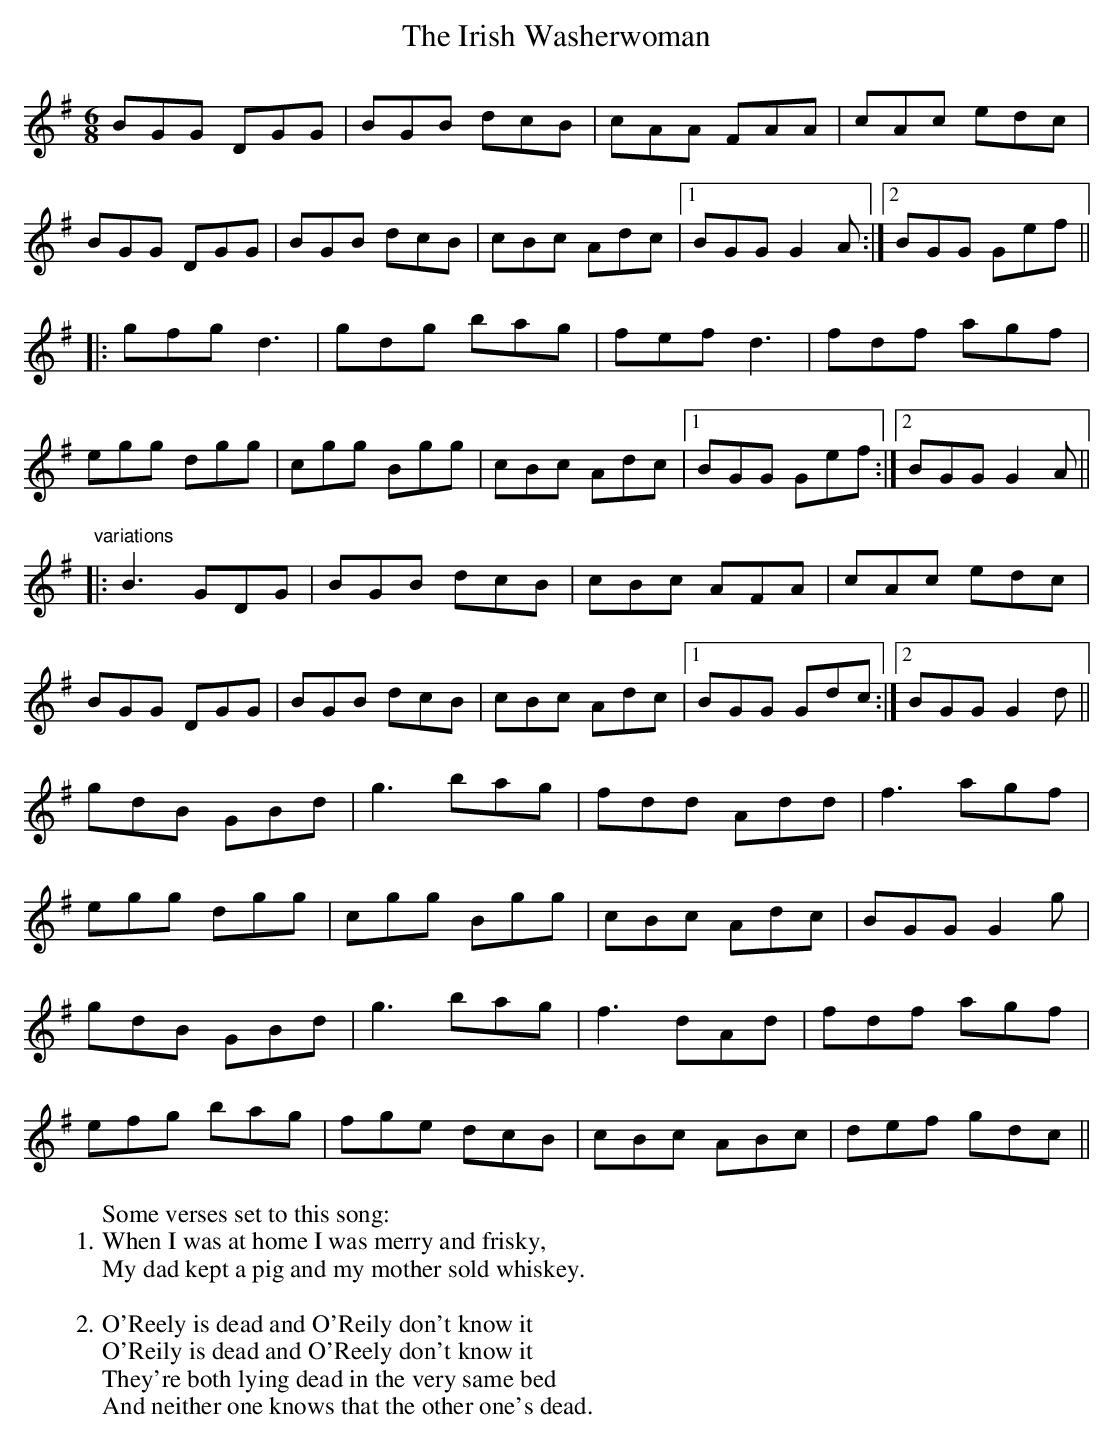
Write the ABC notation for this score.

X:1
T:Irish Washerwoman, The
M:6/8
K:G
BGG DGG|BGB dcB|cAA FAA|cAc edc|
BGG DGG|BGB dcB|cBc Adc|1 BGG G2A:|2 BGG Gef||
|:gfg d3|gdg bag|fef d3|fdf agf|
egg dgg|cgg Bgg|cBc Adc|1 BGG Gef:|2 BGG G2A||
"variations"
|:B3 GDG|BGB dcB|cBc AFA|cAc edc|
BGG DGG|BGB dcB|cBc Adc|1 BGG Gdc:|2 BGG G2d||
gdB GBd|g3 bag|fdd Add|f3 agf|
egg dgg|cgg Bgg|cBc Adc|BGG G2g|
gdB GBd|g3 bag|f3 dAd|fdf agf|
efg bag|fge dcB|cBc ABc|def gdc||
W:Some verses set to this song:
W:1. When I was at home I was merry and frisky,
W:   My dad kept a pig and my mother sold whiskey.
W:
W:2. O'Reely is dead and O'Reily don't know it
W:   O'Reily is dead and O'Reely don't know it
W:   They're both lying dead in the very same bed
W:   And neither one knows that the other one's dead.
W:
W:
W:
W:
W:
